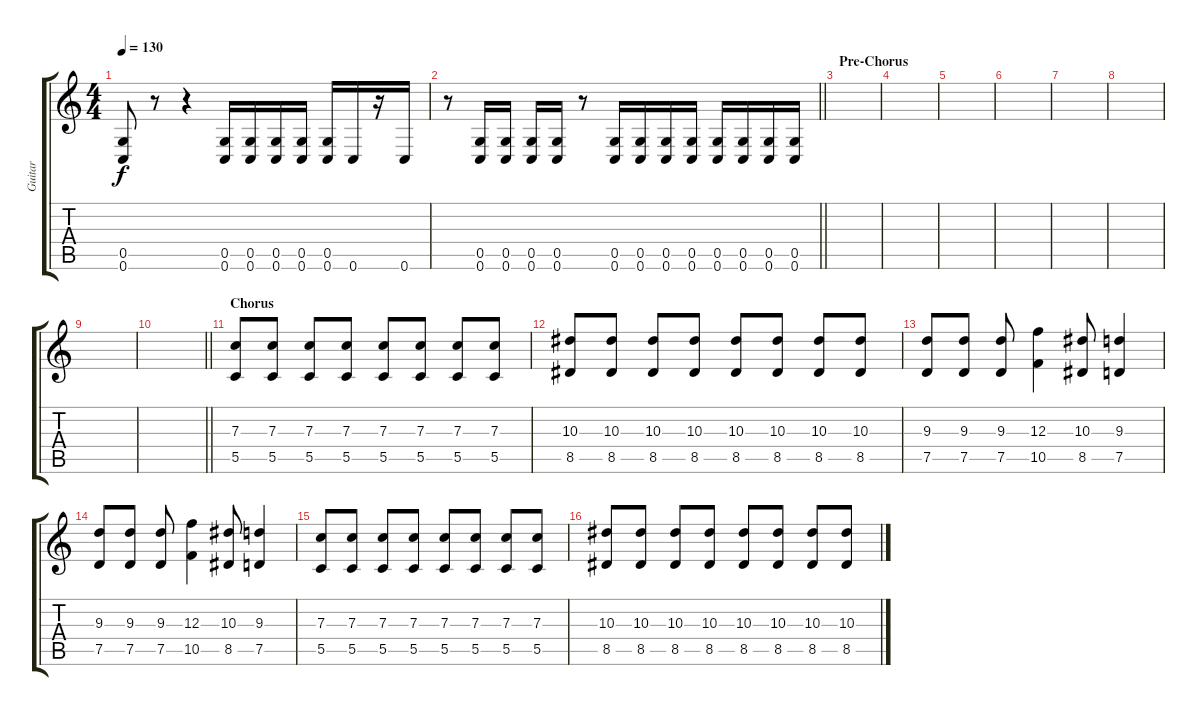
\track ("Guitar" "Guitar") {instrument distortionguitar}
\staff {score tabs}
\tuning (D4 A3 F3 C3 G2 C2) {hide}
\ts (4 4)
\tempo 130
\clef g2
\ks c
(0.5 0.6).8{dy f} r.8 r.4 (0.5 0.6).16 (0.5 0.6).16 (0.5 0.6).16 (0.5 0.6).16 (0.5 0.6).16 0.6.16 r.16 0.6.16 |
\barLineRight lightlight
r.8 (0.5 0.6).16 (0.5 0.6).16 (0.5 0.6).16 (0.5 0.6).16 r.8 (0.5 0.6).16 (0.5 0.6).16 (0.5 0.6).16 (0.5 0.6).16 (0.5 0.6).16 (0.5 0.6).16 (0.5 0.6).16 (0.5 0.6).16 |
\section ("" "Pre-Chorus")
|
|
|
|
|
|
|
\barLineRight lightlight
|
\section ("" "Chorus")
(7.3 5.5).8 (7.3 5.5).8 (7.3 5.5).8 (7.3 5.5).8 (7.3 5.5).8 (7.3 5.5).8 (7.3 5.5).8 (7.3 5.5).8 |
(10.3 8.5).8 (10.3 8.5).8 (10.3 8.5).8 (10.3 8.5).8 (10.3 8.5).8 (10.3 8.5).8 (10.3 8.5).8 (10.3 8.5).8 |
(9.3 7.5).8 (9.3 7.5).8 (9.3 7.5).8 (12.3 10.5).4 (10.3 8.5).8 (9.3 7.5).4 |
(9.3 7.5).8 (9.3 7.5).8 (9.3 7.5).8 (12.3 10.5).4 (10.3 8.5).8 (9.3 7.5).4 |
(7.3 5.5).8 (7.3 5.5).8 (7.3 5.5).8 (7.3 5.5).8 (7.3 5.5).8 (7.3 5.5).8 (7.3 5.5).8 (7.3 5.5).8 |
(10.3 8.5).8 (10.3 8.5).8 (10.3 8.5).8 (10.3 8.5).8 (10.3 8.5).8 (10.3 8.5).8 (10.3 8.5).8 (10.3 8.5).8
